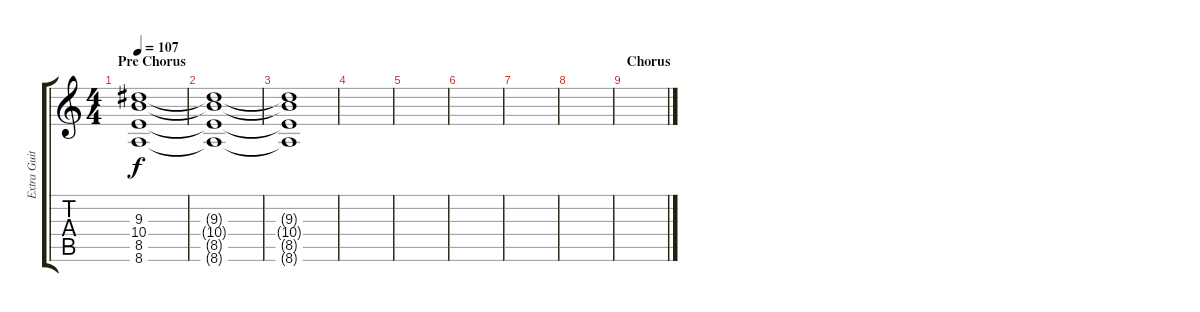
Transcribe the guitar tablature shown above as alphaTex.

\track ("Extra Guitar" "Extra Guit") {instrument electricguitarclean}
\staff {score tabs}
\tuning (Eb4 Bb3 Gb3 Db3 Ab2 Db2) {hide}
\ts (4 4)
\section ("" "Pre Chorus")
\tempo 107
\clef g2
\ks c
(9.3 10.4 8.5 8.6).1{dy f volume 0} |
(9.3{t} 10.4{t} 8.5{t} 8.6{t}).1 |
(9.3{t} 10.4{t} 8.5{t} 8.6{t}).1 |
|
|
|
|
|
\section ("" "Chorus")
